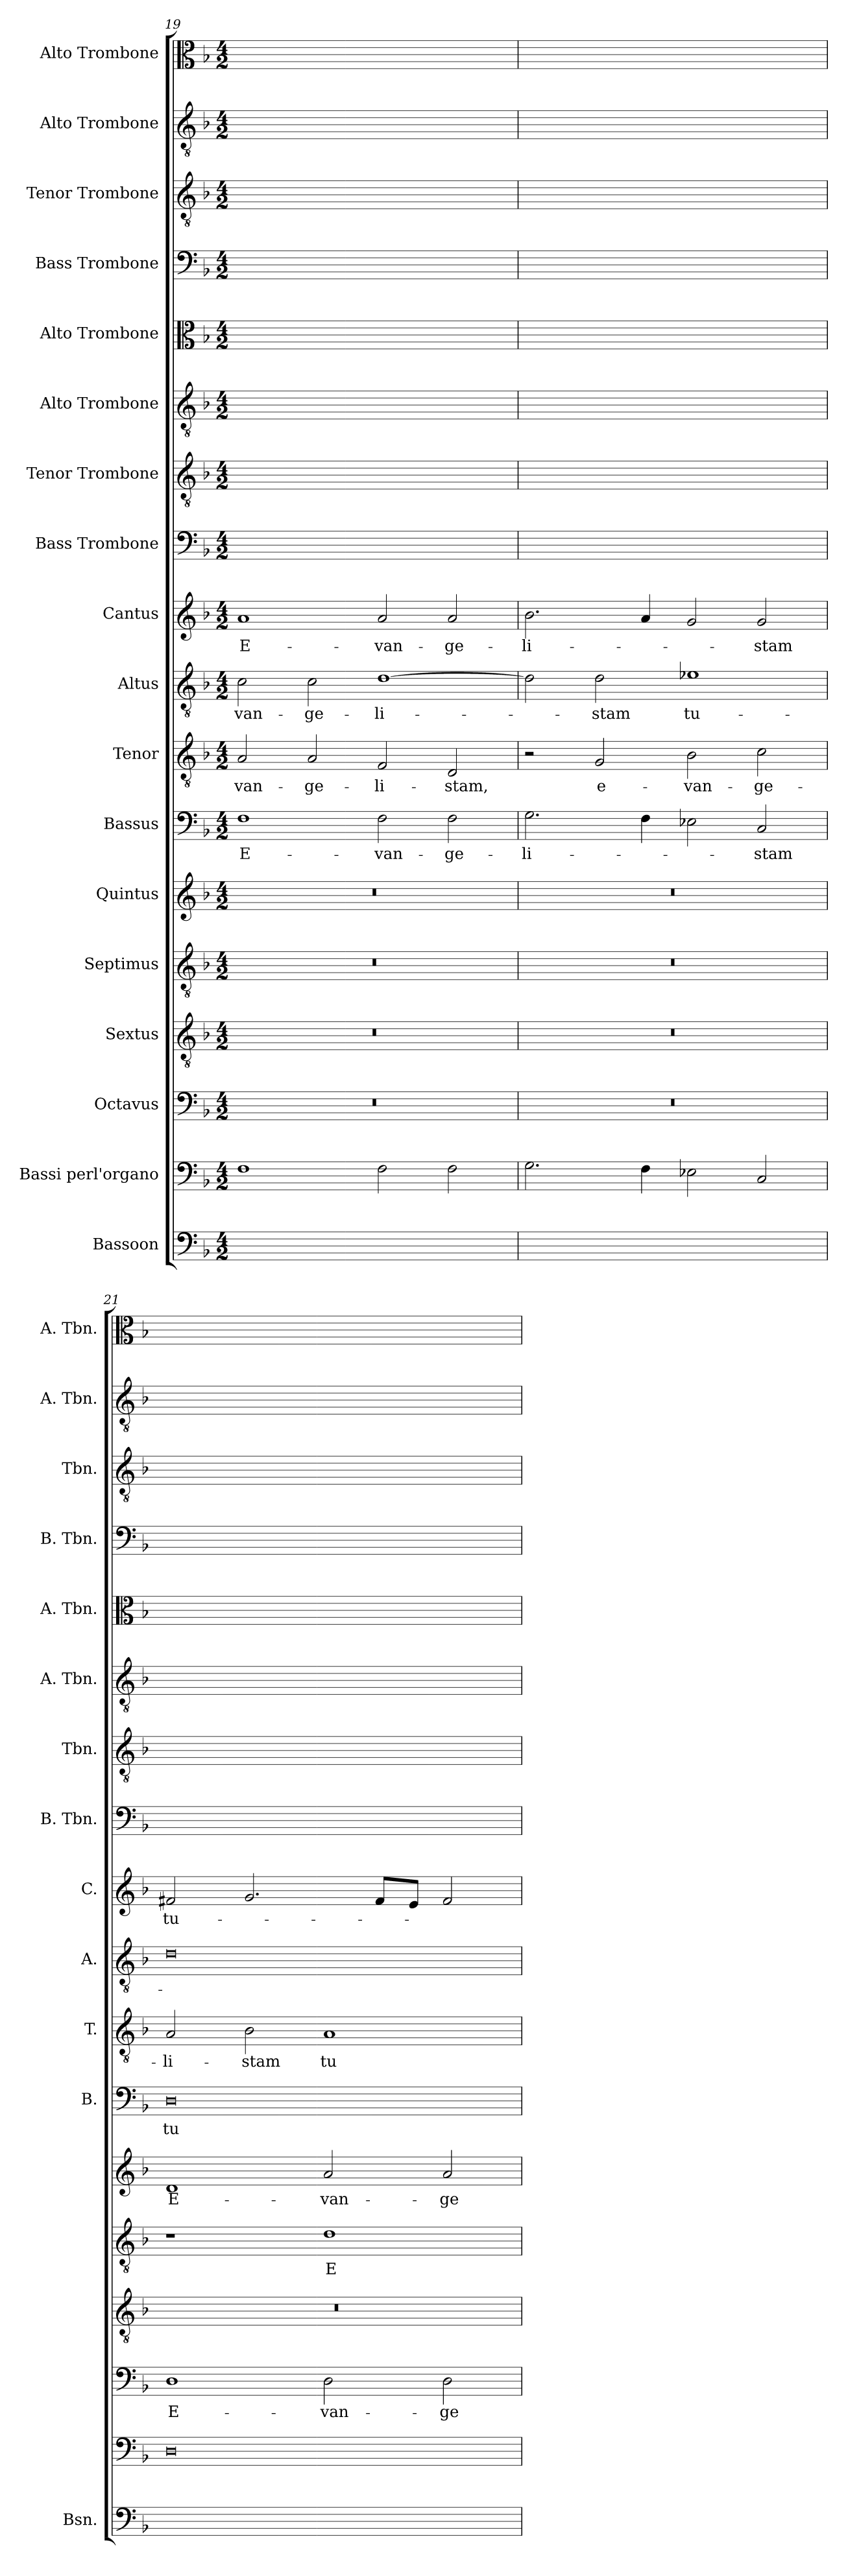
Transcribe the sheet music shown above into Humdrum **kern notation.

**kern	**kern	**kern	**text	**kern	**kern	**text	**kern	**text	**kern	**text	**kern	**text	**kern	**text	**kern	**text	**kern	**text	**kern	**kern	**text	**kern	**text	**kern	**text	**kern	**text	**kern	**text	**kern	**text
*part18	*part17	*part16	*part16	*part15	*part14	*part14	*part13	*part13	*part12	*part12	*part11	*part11	*part10	*part10	*part9	*part9	*part8	*part8	*part7	*part6	*part6	*part5	*part5	*part4	*part4	*part3	*part3	*part2	*part2	*part1	*part1
*staff18	*staff17	*staff16	*staff16	*staff15	*staff14	*staff14	*staff13	*staff13	*staff12	*staff12	*staff11	*staff11	*staff10	*staff10	*staff9	*staff9	*staff8	*staff8	*staff7	*staff6	*staff6	*staff5	*staff5	*staff4	*staff4	*staff3	*staff3	*staff2	*staff2	*staff1	*staff1
*I"Bassoon	*I"Bassi perl'organo	*I"Octavus	*	*I"Sextus	*I"Septimus	*	*I"Quintus	*	*I"Bassus	*	*I"Tenor	*	*I"Altus	*	*I"Cantus	*	*I"Bass Trombone	*	*I"Tenor Trombone	*I"Alto Trombone	*	*I"Alto Trombone	*	*I"Bass Trombone	*	*I"Tenor Trombone	*	*I"Alto Trombone	*	*I"Alto Trombone	*
*I'Bsn.	*	*	*	*	*	*	*	*	*I'B.	*	*I'T.	*	*I'A.	*	*I'C.	*	*I'B. Tbn.	*	*I'Tbn.	*I'A. Tbn.	*	*I'A. Tbn.	*	*I'B. Tbn.	*	*I'Tbn.	*	*I'A. Tbn.	*	*I'A. Tbn.	*
*clefF4	*clefF4	*clefF4	*	*clefGv2	*clefGv2	*	*clefG2	*	*clefF4	*	*clefGv2	*	*clefGv2	*	*clefG2	*	*clefF4	*	*clefGv2	*clefGv2	*	*clefC3	*	*clefF4	*	*clefGv2	*	*clefGv2	*	*clefC3	*
*	*	*	*	*ITrd7c12	*ITrd7c12	*	*	*	*	*	*ITrd7c12	*	*ITrd7c12	*	*	*	*	*	*	*	*	*	*	*	*	*	*	*	*	*	*
*k[b-]	*k[b-]	*k[b-]	*	*k[b-]	*k[b-]	*	*k[b-]	*	*k[b-]	*	*k[b-]	*	*k[b-]	*	*k[b-]	*	*k[b-]	*	*k[b-]	*k[b-]	*	*k[b-]	*	*k[b-]	*	*k[b-]	*	*k[b-]	*	*k[b-]	*
*d:	*d:	*d:	*	*d:	*d:	*	*d:	*	*d:	*	*d:	*	*d:	*	*d:	*	*d:	*	*d:	*d:	*	*d:	*	*d:	*	*d:	*	*d:	*	*d:	*
*M4/2	*M4/2	*M4/2	*	*M4/2	*M4/2	*	*M4/2	*	*M4/2	*	*M4/2	*	*M4/2	*	*M4/2	*	*M4/2	*	*M4/2	*M4/2	*	*M4/2	*	*M4/2	*	*M4/2	*	*M4/2	*	*M4/2	*
=19	=19	=19	=19	=19	=19	=19	=19	=19	=19	=19	=19	=19	=19	=19	=19	=19	=19	=19	=19	=19	=19	=19	=19	=19	=19	=19	=19	=19	=19	=19	=19
!	!	!LO:N:vis=1	!	!LO:N:vis=1	!LO:N:vis=1	!	!LO:N:vis=1	!	!	!LO:LY:b	!	!LO:LY:b	!	!LO:LY:b	!	!LO:LY:b	!	!	!	!	!	!	!	!	!	!	!	!	!	!	!
1Fyy	1F	0r	.	0r	0r	.	0r	.	1F	E-	2AA/	-van-	2C\	-van-	1a	E-	0ryy	.	0ryy	0ryy	.	0ryy	.	1Fyy	E-	2AA/yy	-van-	2C/yy	-van-	1ayy	E-
!	!	!	!	!	!	!	!	!	!	!	!	!LO:LY:b	!	!LO:LY:b	!	!	!	!	!	!	!	!	!	!	!	!	!	!	!	!	!
.	.	.	.	.	.	.	.	.	.	.	2AA/	-ge-	2C\	-ge-	.	.	.	.	.	.	.	.	.	.	.	2AA/yy	-ge-	2C/yy	-ge-	.	.
!	!	!	!	!	!	!	!	!	!	!LO:LY:b	!	!LO:LY:b	!	!LO:LY:b	!	!LO:LY:b	!	!	!	!	!	!	!	!	!	!	!	!	!	!	!
2F\yy	2F\	.	.	.	.	.	.	.	2F\	-van-	2FF/	-li-	[>1D	-li-	2a/	-van-	.	.	.	.	.	.	.	2F\yy	-van-	2FF/yy	-li-	[<1Dyy	-li-	2a\yy	-van-
!	!	!	!	!	!	!	!	!	!	!LO:LY:b	!	!LO:LY:b	!	!	!	!LO:LY:b	!	!	!	!	!	!	!	!	!	!	!	!	!	!	!
2F\yy	2F\	.	.	.	.	.	.	.	2F\	-ge-	2DD/	-stam,	.	.	2a/	-ge-	.	.	.	.	.	.	.	2F\yy	-ge-	2DD/yy	-stam,	.	.	2a\yy	-ge-
=20	=20	=20	=20	=20	=20	=20	=20	=20	=20	=20	=20	=20	=20	=20	=20	=20	=20	=20	=20	=20	=20	=20	=20	=20	=20	=20	=20	=20	=20	=20	=20
!	!	!LO:N:vis=1	!	!LO:N:vis=1	!LO:N:vis=1	!	!LO:N:vis=1	!	!	!LO:LY:b	!	!	!	!	!	!LO:LY:b	!	!	!	!	!	!	!	!	!	!	!	!	!	!	!
2.G\yy	2.G\	0r	.	0r	0r	.	0r	.	2.G\	-li-	2r	.	2D\]	.	2.b-\	-li-	0ryy	.	0ryy	0ryy	.	0ryy	.	2.G\yy	-li-	2ryy	.	2D/yy]	.	2.b-\yy	-li-
!	!	!	!	!	!	!	!	!	!	!	!	!LO:LY:b	!	!LO:LY:b	!	!	!	!	!	!	!	!	!	!	!	!	!	!	!	!	!
.	.	.	.	.	.	.	.	.	.	.	2GG/	e-	2D\	-stam	.	.	.	.	.	.	.	.	.	.	.	2GG/yy	e-	2D/yy	-stam	.	.
4F\yy	4F\	.	.	.	.	.	.	.	4F\	.	.	.	.	.	4a/	.	.	.	.	.	.	.	.	4F\yy	.	.	.	.	.	4a\yy	.
!	!	!	!	!	!	!	!	!	!	!	!	!LO:LY:b	!	!LO:LY:b	!	!	!	!	!	!	!	!	!	!	!	!	!	!	!	!	!
2E-\yy	2E-X\	.	.	.	.	.	.	.	2E-X\	.	2BB-\	-van-	1E-X	tu-	2g/	.	.	.	.	.	.	.	.	2E-\yy	.	2BB-/yy	-van-	1E-yy	tu-	2g\yy	.
!	!	!	!	!	!	!	!	!	!	!LO:LY:b	!	!LO:LY:b	!	!	!	!LO:LY:b	!	!	!	!	!	!	!	!	!	!	!	!	!	!	!
2C/yy	2C/	.	.	.	.	.	.	.	2C/	-stam	2C\	-ge-	.	.	2g/	-stam	.	.	.	.	.	.	.	2C/yy	-stam	2C/yy	-ge-	.	.	2g\yy	-stam
=21	=21	=21	=21	=21	=21	=21	=21	=21	=21	=21	=21	=21	=21	=21	=21	=21	=21	=21	=21	=21	=21	=21	=21	=21	=21	=21	=21	=21	=21	=21	=21
!	!	!	!LO:LY:b	!LO:N:vis=1	!	!	!	!LO:LY:b	!	!LO:LY:b	!	!LO:LY:b	!	!	!	!LO:LY:b	!	!	!	!	!	!	!	!	!	!	!	!	!	!	!
0Dyy	0D	1D	E-	0r	1r	.	1d	E-	0D	tu-	2AA/	-li-	0D	.	2f#X/	tu-	1Dyy	E-	0ryy	1ryy	.	1dyy	E-	0Dyy	tu-	2AA/yy	-li-	0Dyy	.	2f#\yy	tu-
!	!	!	!	!	!	!	!	!	!	!	!	!LO:LY:b	!	!	!	!	!	!	!	!	!	!	!	!	!	!	!	!	!	!	!
.	.	.	.	.	.	.	.	.	.	.	2BB-\	-stam	.	.	2.g/	.	.	.	.	.	.	.	.	.	.	2BB-/yy	-stam	.	.	2.g\yy	.
!	!	!	!LO:LY:b	!	!	!LO:LY:b	!	!LO:LY:b	!	!	!	!LO:LY:b	!	!	!	!	!	!	!	!	!	!	!	!	!	!	!	!	!	!	!
.	.	2D\	-van-	.	1D	E-	2a/	-van-	.	.	1AA	tu-	.	.	.	.	2D\yy	-van-	.	1Dyy	E-	2a\yy	-van-	.	.	1AAyy	tu-	.	.	.	.
.	.	.	.	.	.	.	.	.	.	.	.	.	.	.	8f#/L	.	.	.	.	.	.	.	.	.	.	.	.	.	.	8f#\Lyy	.
.	.	.	.	.	.	.	.	.	.	.	.	.	.	.	8e/J	.	.	.	.	.	.	.	.	.	.	.	.	.	.	8e\Jyy	.
!	!	!	!LO:LY:b	!	!	!	!	!LO:LY:b	!	!	!	!	!	!	!	!	!	!	!	!	!	!	!	!	!	!	!	!	!	!	!
.	.	2D\	-ge-	.	.	.	2a/	-ge-	.	.	.	.	.	.	2f#/	.	2D\yy	-ge-	.	.	.	2a\yy	-ge-	.	.	.	.	.	.	2f#\yy	.
=	=	=	=	=	=	=	=	=	=	=	=	=	=	=	=	=	=	=	=	=	=	=	=	=	=	=	=	=	=	=	=
*-	*-	*-	*-	*-	*-	*-	*-	*-	*-	*-	*-	*-	*-	*-	*-	*-	*-	*-	*-	*-	*-	*-	*-	*-	*-	*-	*-	*-	*-	*-	*-
